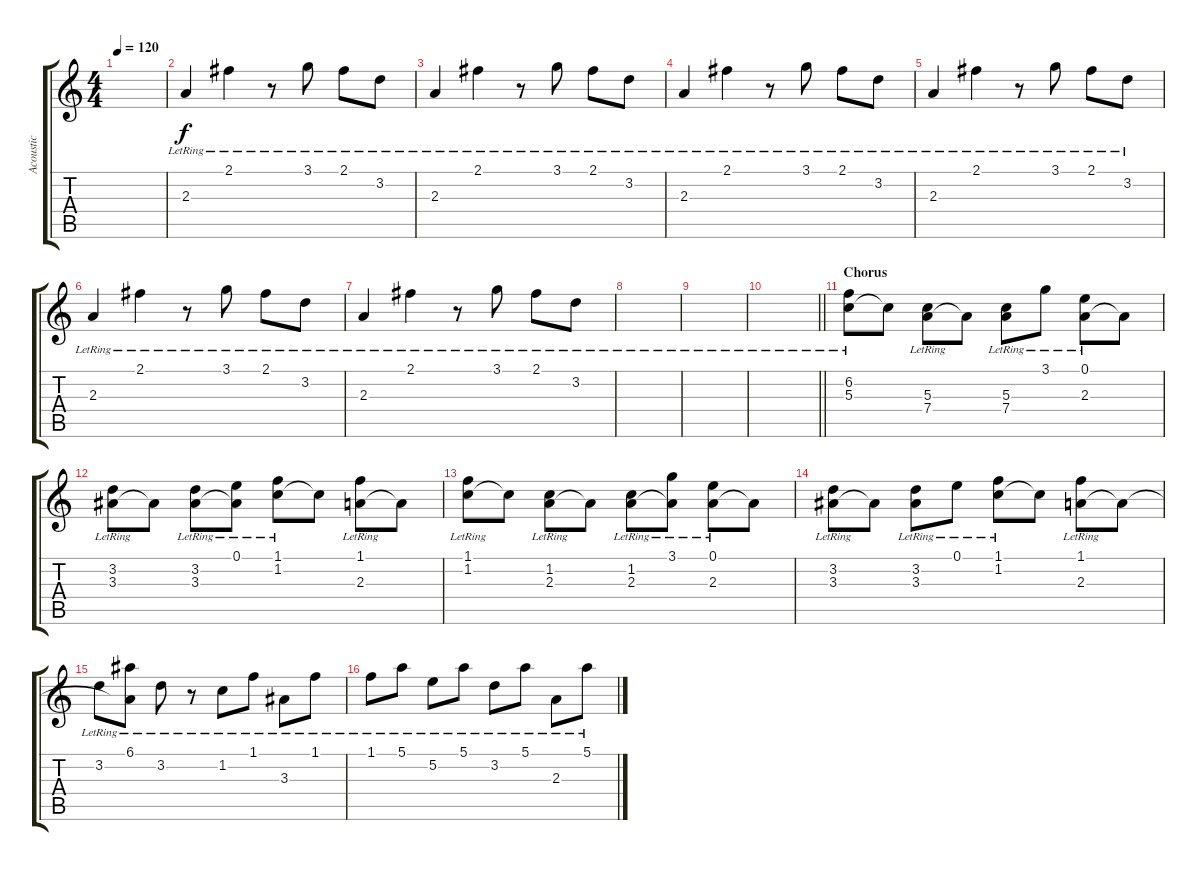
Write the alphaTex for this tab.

\track ("Acoustic" "Acoustic") {instrument acousticguitarsteel}
\staff {score tabs}
\tuning (E4 B3 G3 D3 A2 E2) {hide}
\ts (4 4)
\tempo 120
\clef g2
\ks c
|
2.3{lr}.4 2.1{lr}.4 r.8 3.1{lr}.8 2.1{lr}.8 3.2{lr}.8 |
2.3{lr}.4 2.1{lr}.4 r.8 3.1{lr}.8 2.1{lr}.8 3.2{lr}.8 |
2.3{lr}.4 2.1{lr}.4 r.8 3.1{lr}.8 2.1{lr}.8 3.2{lr}.8 |
2.3{lr}.4 2.1{lr}.4 r.8 3.1{lr}.8 2.1{lr}.8 3.2{lr}.8 |
2.3{lr}.4 2.1{lr}.4 r.8 3.1{lr}.8 2.1{lr}.8 3.2{lr}.8 |
2.3{lr}.4 2.1{lr}.4 r.8 3.1{lr}.8 2.1{lr}.8 3.2{lr}.8 |
|
|
\barLineRight lightlight
|
\section ("" "Chorus")
(6.2{lr} 5.3{lr}).8 5.3{t}.8 (5.3{lr} 7.4{lr}).8 7.4{t}.8 (5.3{lr} 7.4{lr}).8 3.1{lr}.8 (0.1{lr} 2.3{lr}).8 2.3{t}.8 |
(3.2{lr} 3.3{lr}).8 3.3{t}.8 (3.2{lr} 3.3{lr}).8 (0.1{lr} 3.3{t}).8 (1.1{lr} 1.2{lr}).8 1.2{t}.8 (1.1{lr} 2.3{lr}).8 2.3{t}.8 |
(1.1{lr} 1.2{lr}).8 1.2{t}.8 (1.2{lr} 2.3{lr}).8 2.3{t}.8 (1.2{lr} 2.3{lr}).8 (3.1{lr} 2.3{t}).8 (0.1{lr} 2.3{lr}).8 2.3{t}.8 |
(3.2{lr} 3.3{lr}).8 3.3{t}.8 (3.2{lr} 3.3{lr}).8 0.1{lr}.8 (1.1{lr} 1.2{lr}).8 1.2{t}.8 (1.1{lr} 2.3{lr}).8 2.3{t}.8 |
3.2{lr}.8 (6.1{lr} 2.3{t}).8 3.2{lr}.8 r.8 1.2{lr}.8 1.1{lr}.8 3.3{lr}.8 1.1{lr}.8 |
1.1{lr}.8 5.1{lr}.8 5.2{lr}.8 5.1{lr}.8 3.2{lr}.8 5.1{lr}.8 2.3{lr}.8 5.1{lr}.8
